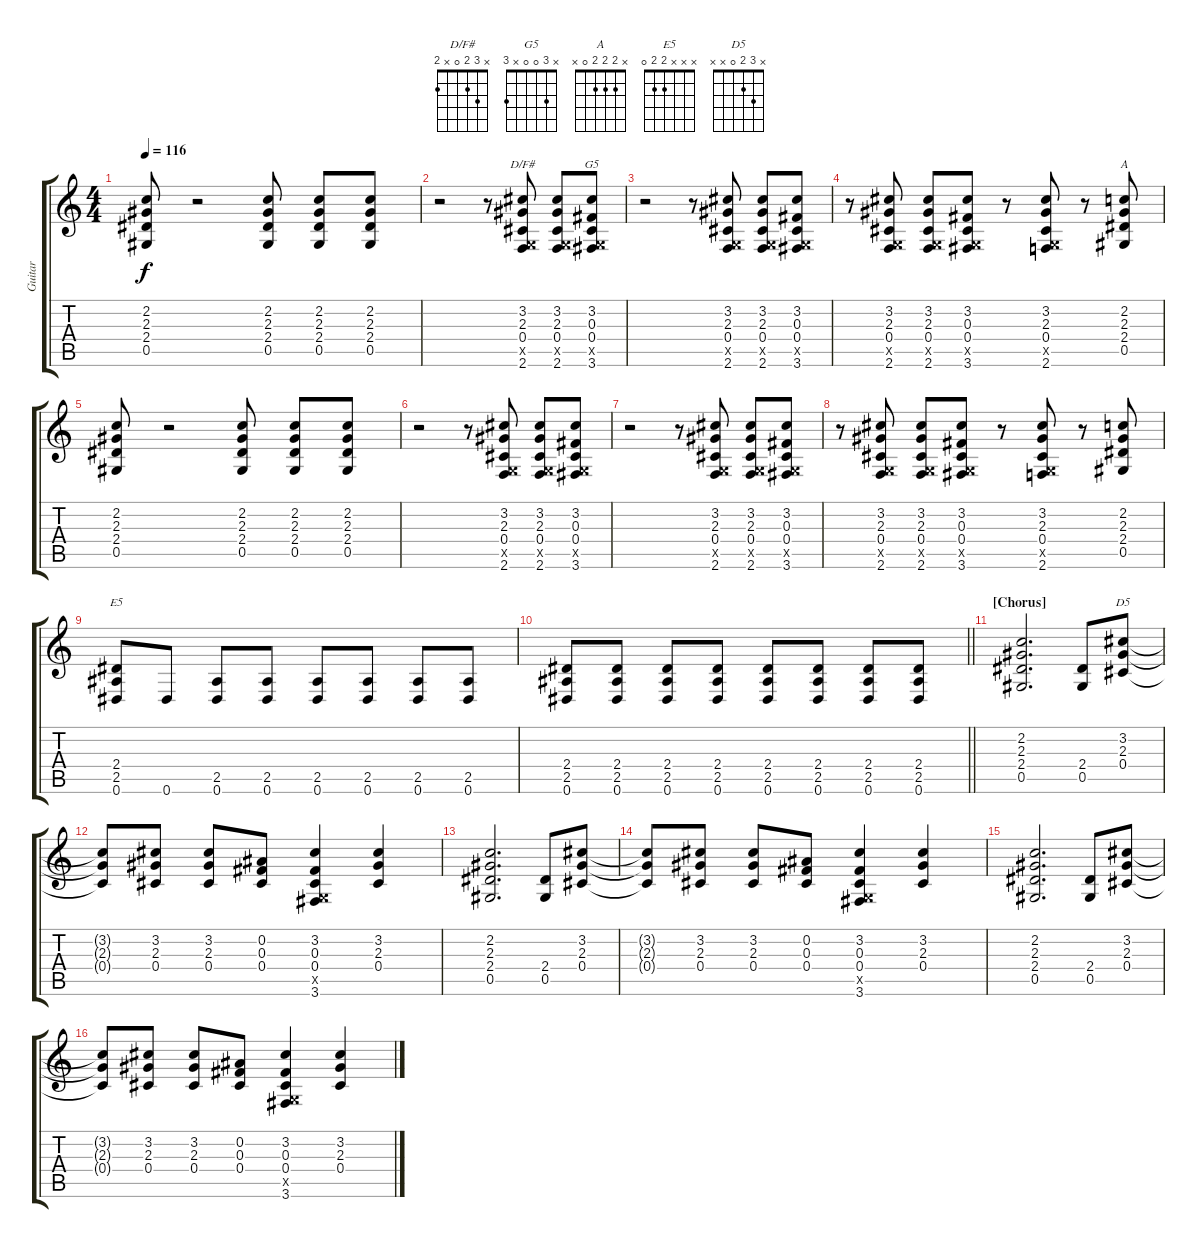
\track ("Guitar" "Guitar") {instrument distortionguitar}
\staff {score tabs}
\tuning (Eb4 Bb3 Gb3 Db3 Ab2 Eb2) {hide}
\chord ("D/F#" x 3 2 0 x 2)
\chord ("G5" x 3 0 0 x 3)
\chord ("A" x 2 2 2 0 x)
\chord ("E5" x x x 2 2 0)
\chord ("D5" x 3 2 0 x x)
\ts (4 4)
\tempo 116
\clef g2
\ks c
(2.2 2.3 2.4 0.5).8{dy f} r.2 (2.2 2.3 2.4 0.5).8 (2.2 2.3 2.4 0.5).8 (2.2 2.3 2.4 0.5).8 |
r.2 r.8 (3.2 2.3 0.4 -1.5{x} 2.6).8{ch "D/F#"} (3.2 2.3 0.4 -1.5{x} 2.6).8 (3.2 0.3 0.4 -1.5{x} 3.6).8{ch "G5"} |
r.2 r.8 (3.2 2.3 0.4 -1.5{x} 2.6).8 (3.2 2.3 0.4 -1.5{x} 2.6).8 (3.2 0.3 0.4 -1.5{x} 3.6).8 |
r.8 (3.2 2.3 0.4 -1.5{x} 2.6).8 (3.2 2.3 0.4 -1.5{x} 2.6).8 (3.2 0.3 0.4 -1.5{x} 3.6).8 r.8 (3.2 2.3 0.4 -1.5{x} 2.6).8 r.8 (2.2 2.3 2.4 0.5).8{ch "A"} |
(2.2 2.3 2.4 0.5).8 r.2 (2.2 2.3 2.4 0.5).8 (2.2 2.3 2.4 0.5).8 (2.2 2.3 2.4 0.5).8 |
r.2 r.8 (3.2 2.3 0.4 -1.5{x} 2.6).8 (3.2 2.3 0.4 -1.5{x} 2.6).8 (3.2 0.3 0.4 -1.5{x} 3.6).8 |
r.2 r.8 (3.2 2.3 0.4 -1.5{x} 2.6).8 (3.2 2.3 0.4 -1.5{x} 2.6).8 (3.2 0.3 0.4 -1.5{x} 3.6).8 |
r.8 (3.2 2.3 0.4 -1.5{x} 2.6).8 (3.2 2.3 0.4 -1.5{x} 2.6).8 (3.2 0.3 0.4 -1.5{x} 3.6).8 r.8 (3.2 2.3 0.4 -1.5{x} 2.6).8 r.8 (2.2 2.3 2.4 0.5).8 |
(2.4 2.5 0.6).8{ch "E5"} 0.6.8 (2.5 0.6).8 (2.5 0.6).8 (2.5 0.6).8 (2.5 0.6).8 (2.5 0.6).8 (2.5 0.6).8 |
\barLineRight lightlight
(2.4 2.5 0.6).8 (2.4 2.5 0.6).8 (2.4 2.5 0.6).8 (2.4 2.5 0.6).8 (2.4 2.5 0.6).8 (2.4 2.5 0.6).8 (2.4 2.5 0.6).8 (2.4 2.5 0.6).8 |
\section ("" "[Chorus]")
(2.2 2.3 2.4 0.5).2{d} (2.4 0.5).8 (3.2 2.3 0.4).8{ch "D5"} |
(3.2{t} 2.3{t} 0.4{t}).8 (3.2 2.3 0.4).8 (3.2 2.3 0.4).8 (0.2 0.3 0.4).8 (3.2 0.3 0.4 -1.5{x} 3.6).4 (3.2 2.3 0.4).4 |
(2.2 2.3 2.4 0.5).2{d} (2.4 0.5).8 (3.2 2.3 0.4).8 |
(3.2{t} 2.3{t} 0.4{t}).8 (3.2 2.3 0.4).8 (3.2 2.3 0.4).8 (0.2 0.3 0.4).8 (3.2 0.3 0.4 -1.5{x} 3.6).4 (3.2 2.3 0.4).4 |
(2.2 2.3 2.4 0.5).2{d} (2.4 0.5).8 (3.2 2.3 0.4).8 |
(3.2{t} 2.3{t} 0.4{t}).8 (3.2 2.3 0.4).8 (3.2 2.3 0.4).8 (0.2 0.3 0.4).8 (3.2 0.3 0.4 -1.5{x} 3.6).4 (3.2 2.3 0.4).4
